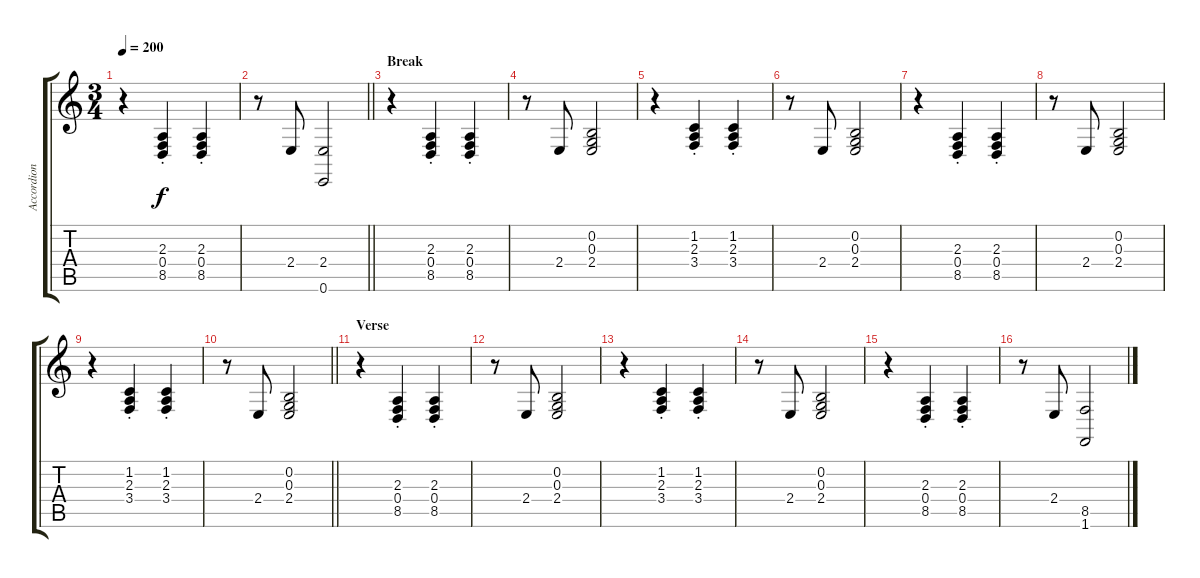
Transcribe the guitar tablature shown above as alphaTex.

\track ("Accordion (Rhythm)" "Accordion ") {instrument accordion}
\staff {score tabs}
\tuning (E4 B3 G3 D3 A2 E2) {hide}
\ts (3 4)
\tempo 200
\clef g2
\ks c
r.4{dy f} (2.3{st} 0.4{st} 8.5{st}).4 (2.3{st} 0.4{st} 8.5{st}).4 |
\barLineRight lightlight
r.8 2.4.8 (2.4 0.6).2 |
\section ("" "Break")
r.4 (2.3{st} 0.4{st} 8.5{st}).4 (2.3{st} 0.4{st} 8.5{st}).4 |
r.8 2.4.8 (0.2 0.3 2.4).2 |
r.4 (1.2{st} 2.3{st} 3.4{st}).4 (1.2{st} 2.3{st} 3.4{st}).4 |
r.8 2.4.8 (0.2 0.3 2.4).2 |
r.4 (2.3{st} 0.4{st} 8.5{st}).4 (2.3{st} 0.4{st} 8.5{st}).4 |
r.8 2.4.8 (0.2 0.3 2.4).2 |
r.4 (1.2{st} 2.3{st} 3.4{st}).4 (1.2{st} 2.3{st} 3.4{st}).4 |
\barLineRight lightlight
r.8 2.4.8 (0.2 0.3 2.4).2 |
\section ("" "Verse")
r.4 (2.3{st} 0.4{st} 8.5{st}).4 (2.3{st} 0.4{st} 8.5{st}).4 |
r.8 2.4.8 (0.2 0.3 2.4).2 |
r.4 (1.2{st} 2.3{st} 3.4{st}).4 (1.2{st} 2.3{st} 3.4{st}).4 |
r.8 2.4.8 (0.2 0.3 2.4).2 |
r.4 (2.3{st} 0.4{st} 8.5{st}).4 (2.3{st} 0.4{st} 8.5{st}).4 |
r.8 2.4.8 (8.5 1.6).2
